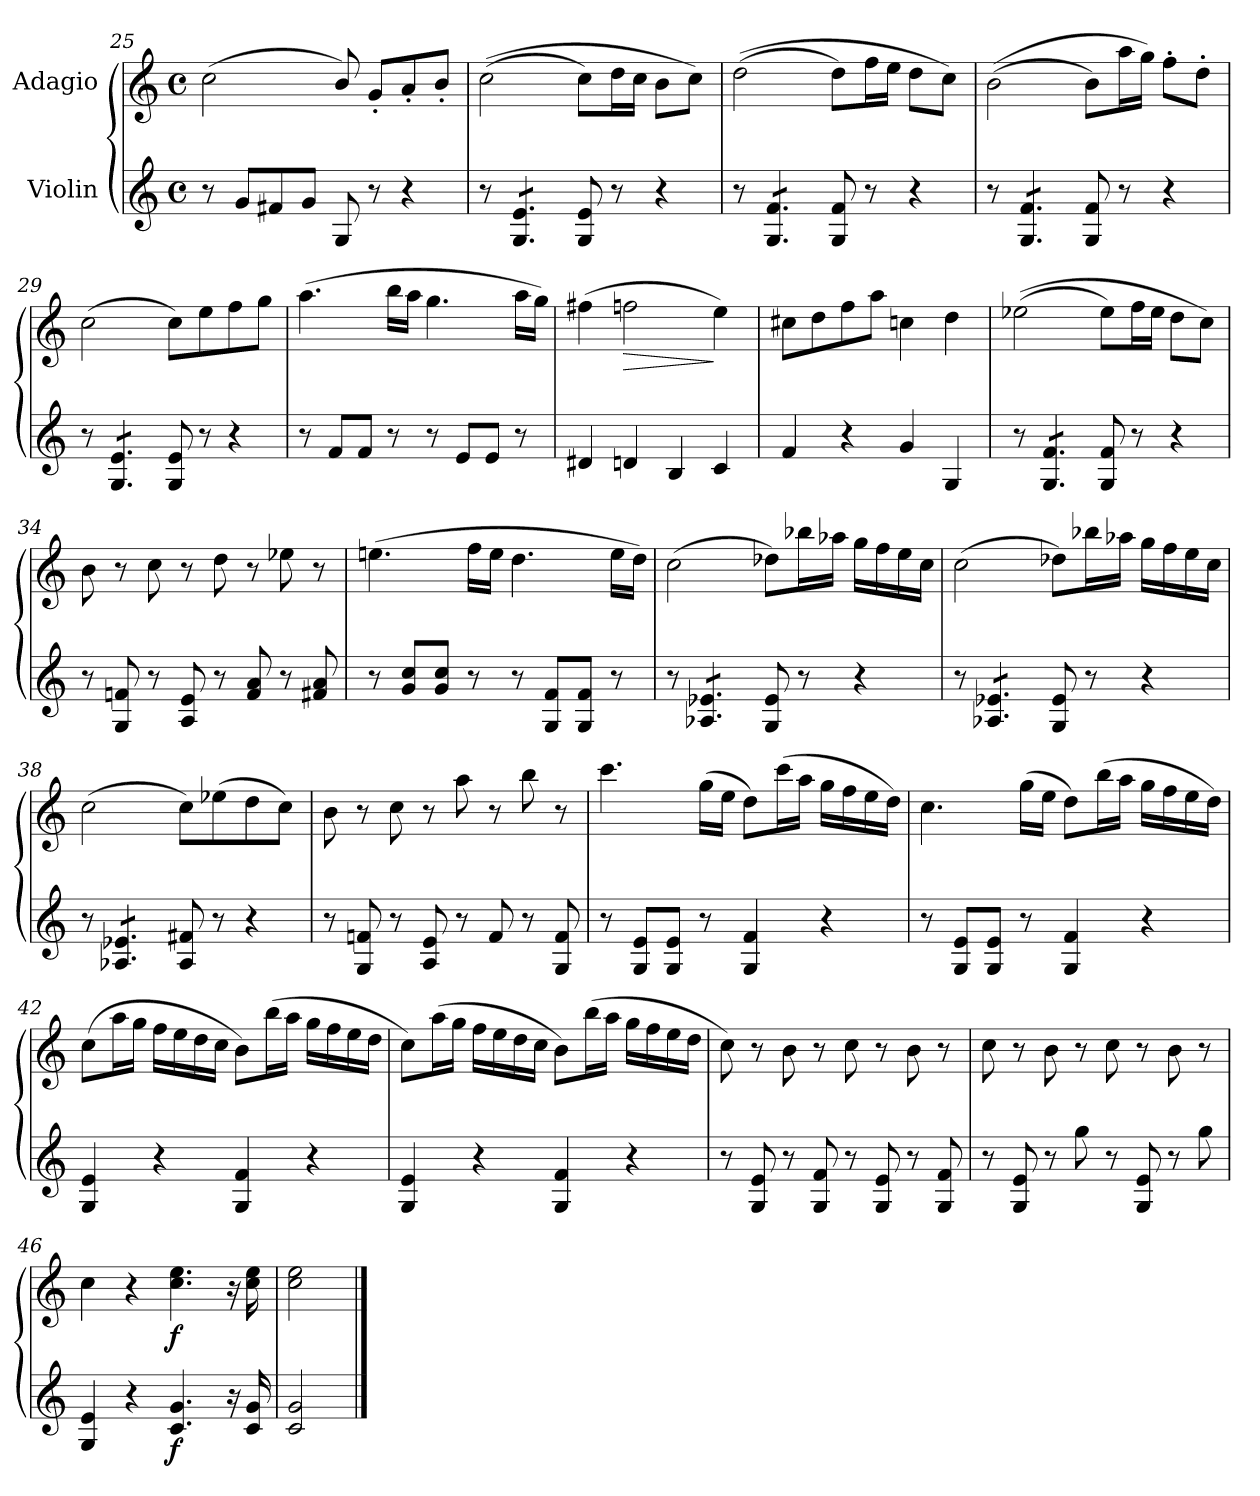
**kern	**dynam	**kern	**dynam
*part2	*part2	*part1	*part1
*staff2	*staff2	*staff1	*staff1
*I"Violin	*	*I"Adagio	*
*clefG2	*	*clefG2	*
*k[]	*	*k[]	*
*M4/4	*	*M4/4	*
*met(c)	*	*met(c)	*
=25	=25	=25	=25
8r	.	(>2cc\	.
8g/L	.	.	.
8f#X/	.	.	.
8g/J	.	.	.
8G/	.	8b/)	.
8r	.	8g'/L	.
4r	.	8a'/	.
.	.	8b'/J	.
=26	=26	=26	=26
8r	.	(>(>2cc\	.
*tremolo	*	*	*
8G/ 8e/L	.	.	.
8G/ 8e/	.	.	.
8G/ 8e/J	.	.	.
*Xtremolo	*	*	*
8G/ 8e/	.	8cc\L)	.
8r	.	16dd\L	.
.	.	16cc\JJ	.
4r	.	8b\L	.
.	.	8cc\J)	.
=27	=27	=27	=27
8r	.	(>(>2dd\	.
*tremolo	*	*	*
8G/ 8f/L	.	.	.
8G/ 8f/	.	.	.
8G/ 8f/J	.	.	.
*Xtremolo	*	*	*
8G/ 8f/	.	8dd\L)	.
8r	.	16ff\L	.
.	.	16ee\JJ	.
4r	.	8dd\L	.
.	.	8cc\J)	.
=28	=28	=28	=28
8r	.	(>(>2b\	.
*tremolo	*	*	*
8G/ 8f/L	.	.	.
8G/ 8f/	.	.	.
8G/ 8f/J	.	.	.
*Xtremolo	*	*	*
8G/ 8f/	.	8b\L)	.
8r	.	16aa\L	.
.	.	16gg\JJ)	.
4r	.	8ff'\L	.
.	.	8dd'\J	.
!!LO:PB:g=z
=29	=29	=29	=29
8r	.	(>2cc\	.
*tremolo	*	*	*
8G/ 8e/L	.	.	.
8G/ 8e/	.	.	.
8G/ 8e/J	.	.	.
*Xtremolo	*	*	*
8G/ 8e/	.	8cc\L)	.
8r	.	8ee\	.
4r	.	8ff\	.
.	.	8gg\J	.
=30	=30	=30	=30
8r	.	(>4.aa\	.
8f/L	.	.	.
8f/J	.	.	.
8r	.	16bb\LL	.
.	.	16aa\JJ	.
8r	.	4.gg\	.
8e/L	.	.	.
8e/J	.	.	.
8r	.	16aa\LL	.
.	.	16gg\JJ)	.
=31	=31	=31	=31
4d#X/	.	(>4ff#X\	.
!	!	!	!LO:HP:b
4dn/	.	2ffn\	>
4B/	.	.	.
4c/	.	4ee\)	]
=32	=32	=32	=32
4f/	.	8cc#X\L	.
.	.	8dd\	.
4r	.	8ff\	.
.	.	8aa\J	.
4g/	.	4ccn\	.
4G/	.	4dd\	.
=33	=33	=33	=33
8r	.	(>(>2ee-X\	.
*tremolo	*	*	*
8G/ 8f/L	.	.	.
8G/ 8f/	.	.	.
8G/ 8f/J	.	.	.
*Xtremolo	*	*	*
8G/ 8f/	.	8ee-\L)	.
8r	.	16ff\L	.
.	.	16ee-\JJ	.
4r	.	8dd\L	.
.	.	8cc\J)	.
=34	=34	=34	=34
8r	.	8b\	.
8G/ 8fn/	.	8r	.
8r	.	8cc\	.
8A/ 8e/	.	8r	.
8r	.	8dd\	.
8f/ 8a/	.	8r	.
8r	.	8ee-X\	.
8f#X/ 8a/	.	8r	.
=35	=35	=35	=35
8r	.	(>4.een\	.
8g/ 8cc/L	.	.	.
8g/ 8cc/J	.	.	.
8r	.	16ff\LL	.
.	.	16ee\JJ	.
8r	.	4.dd\	.
8G/ 8f/L	.	.	.
8G/ 8f/J	.	.	.
8r	.	16ee\LL	.
.	.	16dd\JJ)	.
!!LO:LB:g=z
=36	=36	=36	=36
8r	.	(>2cc\	.
*tremolo	*	*	*
8A-X/ 8e-X/L	.	.	.
8A-X/ 8e-X/	.	.	.
8A-X/ 8e-X/J	.	.	.
*Xtremolo	*	*	*
8G/ 8e-/	.	8dd-X\L)	.
8r	.	16bb-X\L	.
.	.	16aa-X\JJ	.
4r	.	16gg\LL	.
.	.	16ff\	.
.	.	16ee\	.
.	.	16cc\JJ	.
=37	=37	=37	=37
8r	.	(>2cc\	.
*tremolo	*	*	*
8A-X/ 8e-X/L	.	.	.
8A-X/ 8e-X/	.	.	.
8A-X/ 8e-X/J	.	.	.
*Xtremolo	*	*	*
8G/ 8e-/	.	8dd-X\L)	.
8r	.	16bb-X\L	.
.	.	16aa-X\JJ	.
4r	.	16gg\LL	.
.	.	16ff\	.
.	.	16ee\	.
.	.	16cc\JJ	.
=38	=38	=38	=38
8r	.	(>2cc\	.
*tremolo	*	*	*
8A-X/ 8e-X/L	.	.	.
8A-X/ 8e-X/	.	.	.
8A-X/ 8e-X/J	.	.	.
*Xtremolo	*	*	*
8A-/ 8f#X/	.	8cc\L)	.
8r	.	(>8ee-X\	.
4r	.	8dd\	.
.	.	8cc\J)	.
=39	=39	=39	=39
8r	.	8b\	.
8G/ 8fn/	.	8r	.
8r	.	8cc\	.
8A/ 8e/	.	8r	.
8r	.	8aa\	.
8f/	.	8r	.
8r	.	8bb\	.
8G/ 8f/	.	8r	.
=40	=40	=40	=40
8r	.	4.ccc\	.
8G/ 8e/L	.	.	.
8G/ 8e/J	.	.	.
8r	.	(>16gg\LL	.
.	.	16ee\JJ	.
4G/ 4f/	.	8dd\L)	.
.	.	(>16ccc\L	.
.	.	16aa\JJ	.
4r	.	16gg\LL	.
.	.	16ff\	.
.	.	16ee\	.
.	.	16dd\JJ)	.
=41	=41	=41	=41
8r	.	4.cc\	.
8G/ 8e/L	.	.	.
8G/ 8e/J	.	.	.
8r	.	(>16gg\LL	.
.	.	16ee\JJ	.
4G/ 4f/	.	8dd\L)	.
.	.	(>16bb\L	.
.	.	16aa\JJ	.
4r	.	16gg\LL	.
.	.	16ff\	.
.	.	16ee\	.
.	.	16dd\JJ)	.
!!LO:LB:g=z
=42	=42	=42	=42
4G/ 4e/	.	(>8cc\L	.
.	.	16aa\L	.
.	.	16gg\JJ	.
4r	.	16ff\LL	.
.	.	16ee\	.
.	.	16dd\	.
.	.	16cc\JJ	.
4G/ 4f/	.	8b\L)	.
.	.	(>16bb\L	.
.	.	16aa\JJ	.
4r	.	16gg\LL	.
.	.	16ff\	.
.	.	16ee\	.
.	.	16dd\JJ	.
=43	=43	=43	=43
4G/ 4e/	.	8cc\L)	.
.	.	(>16aa\L	.
.	.	16gg\JJ	.
4r	.	16ff\LL	.
.	.	16ee\	.
.	.	16dd\	.
.	.	16cc\JJ	.
4G/ 4f/	.	8b\L)	.
.	.	(>16bb\L	.
.	.	16aa\JJ	.
4r	.	16gg\LL	.
.	.	16ff\	.
.	.	16ee\	.
.	.	16dd\JJ	.
=44	=44	=44	=44
8r	.	8cc\)	.
8G/ 8e/	.	8r	.
8r	.	8b\	.
8G/ 8f/	.	8r	.
8r	.	8cc\	.
8G/ 8e/	.	8r	.
8r	.	8b\	.
8G/ 8f/	.	8r	.
=45	=45	=45	=45
8r	.	8cc\	.
8G/ 8e/	.	8r	.
8r	.	8b\	.
8gg\	.	8r	.
8r	.	8cc\	.
8G/ 8e/	.	8r	.
8r	.	8b\	.
8gg\	.	8r	.
=46	=46	=46	=46
4G/ 4e/	.	4cc\	.
4r	.	4r	.
!	!LO:DY:b	!	!LO:DY:b
4.c/ 4.g/	f	4.cc\ 4.ee\	f
16r	.	16r	.
16c/ 16g/	.	16cc\ 16ee\	.
=47	=47	=47	=47
2c/ 2g/	.	2cc\ 2ee\	.
==	==	==	==
*-	*-	*-	*-
